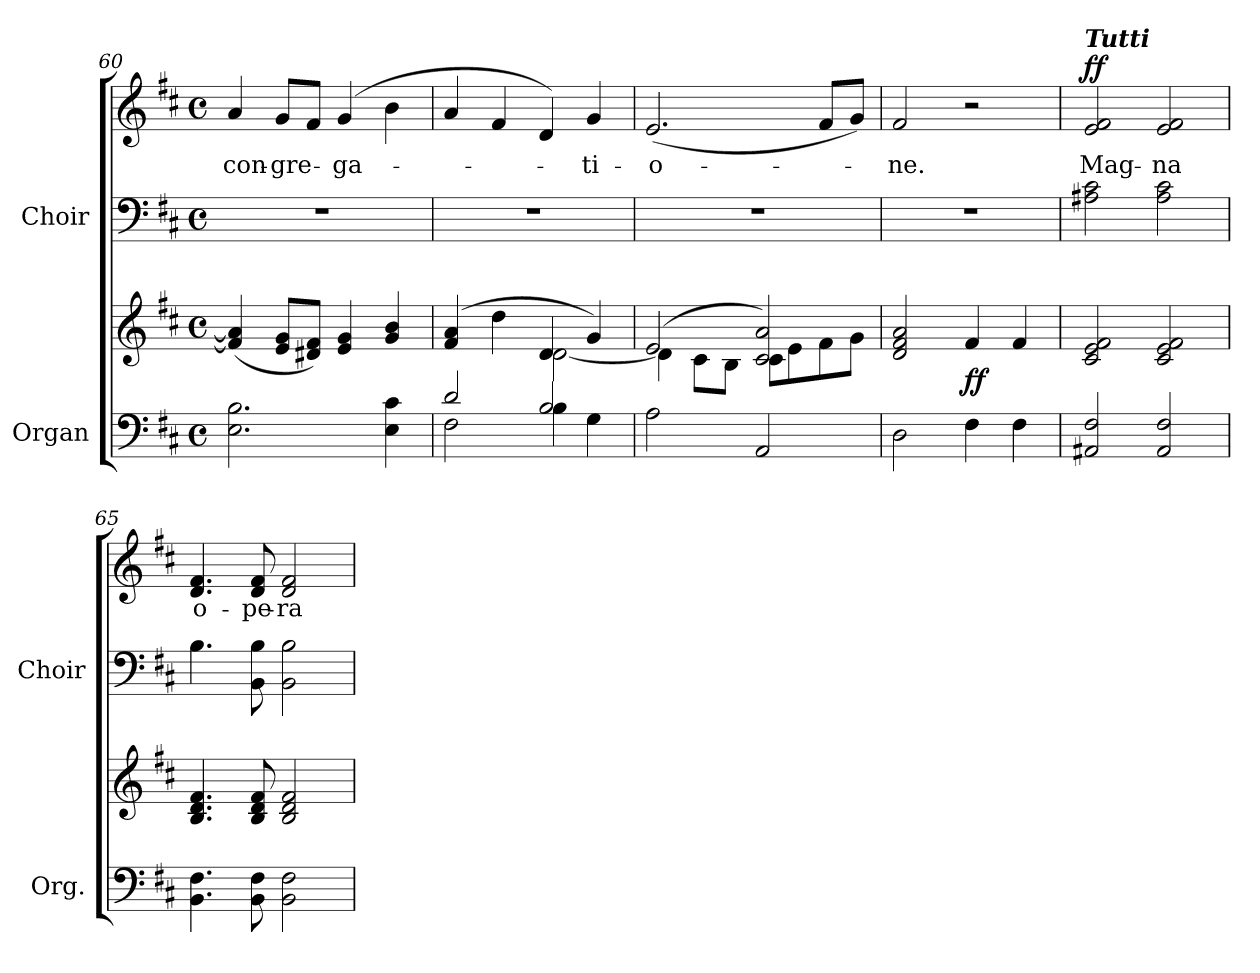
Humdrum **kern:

**kern	**kern	**dynam	**kern	**kern	**text	**dynam
*part2	*part2	*part2	*part1	*part1	*part1	*part1
*staff4	*staff3	*staff3/4	*staff2	*staff1	*staff1	*staff1/2
*I"Organ	*	*	*I"Choir	*	*	*
*I'Org.	*	*	*I'Choir	*	*	*
*clefF4	*clefG2	*	*clefF4	*clefG2	*	*
*k[f#c#]	*k[f#c#]	*	*k[f#c#]	*k[f#c#]	*	*
*D:	*D:	*	*D:	*D:	*	*
*M4/4	*M4/4	*	*M4/4	*M4/4	*	*
*met(c)	*met(c)	*	*met(c)	*met(c)	*	*
=60	=60	=60	=60	=60	=60	=60
!	!	!	!	!	!LO:LY:b:color=#000000	!
2.Ei\ 2.Bi	(4f#i/] 4ai]	.	1r	4ai/	con-	.
!	!	!	!	!	!LO:LY:b:color=#000000	!
.	8ei/ 8giL	.	.	8gi/L	-gre-	.
.	8d#Xi/ 8f#iJ)	.	.	8f#i/J	.	.
!	!	!	!	!	!LO:LY:b:color=#000000	!
.	4ei/ 4gi	.	.	(4gi/	-ga-	.
4Ei\ 4c#i	4gi/ 4bi	.	.	4bi\	.	.
=61	=61	=61	=61	=61	=61	=61
*^	*^	*	*	*	*	*
2di/	2F#i\	(4f#i/ 4ai	2ryy	.	1r	4ai/	.	.
.	.	4ddi\	.	.	.	4f#i/	.	.
2Bi/	4Bi\	4di/	[2di\	.	.	4di/)	.	.
!	!	!	!	!	!	!	!LO:LY:b:color=#000000	!
.	4Gi\	4gi/)	.	.	.	4gi/	-ti-	.
*v	*v	*	*	*	*	*	*	*
=62	=62	=62	=62	=62	=62	=62	=62
*^	*	*	*	*	*	*	*
!	!	!	!	!	!	!	!LO:LY:b:color=#000000	!
*v	*v	*	*	*	*	*	*	*
2Ai\	(2ei/	4di\]	.	1r	(2.ei/	-o-	.
.	.	8c#i\L	.	.	.	.	.
.	.	8Bi\J	.	.	.	.	.
2AAi/	2c#i/ 2ai)	8c#i\L	.	.	.	.	.
.	.	8ei\	.	.	.	.	.
.	.	8f#i\	.	.	8f#i/L	.	.
.	.	8gi\J	.	.	8gi/J)	.	.
*	*v	*v	*	*	*	*	*
=63	=63	=63	=63	=63	=63	=63
*	*^	*	*	*	*	*
!	!	!	!	!	!	!LO:LY:b:color=#000000	!
*	*v	*v	*	*	*	*	*
2Di\	2di/ 2f#i 2ai	.	1r	2f#i/	-ne.	.
4F#i\	4f#i/	ff	.	2r	.	.
4F#i\	4f#i/	.	.	.	.	.
!!LO:LB:g=z
=64	=64	=64	=64	=64	=64	=64
!	!	!	!	!LO:TX:a:Bi:t=Tutti	!	!
!	!	!	!	!	!LO:LY:b:color=#000000	!
2AA#Xi/ 2F#i	2c#i/ 2ei 2f#i	.	2A#Xi\ 2c#i	2ei/ 2f#i	Mag-	ff
!	!	!	!	!	!LO:LY:b:color=#000000	!
2AA#i/ 2F#i	2c#i/ 2ei 2f#i	.	2A#i\ 2c#i	2ei/ 2f#i	-na	.
=65	=65	=65	=65	=65	=65	=65
!	!	!	!	!	!LO:LY:b:color=#000000	!
4.BBi\ 4.F#i	4.Bi/ 4.di 4.f#i	.	4.Bi\	4.di/ 4.f#i	o-	.
!	!	!	!	!	!LO:LY:b:color=#000000	!
8BBi\ 8F#i	8Bi/ 8di 8f#i	.	8BBi\ 8Bi	8di/ 8f#i	-pe-	.
!	!	!	!	!	!LO:LY:b:color=#000000	!
2BBi\ 2F#i	2Bi/ 2di 2f#i	.	2BBi\ 2Bi	2di/ 2f#i	-ra	.
=	=	=	=	=	=	=
*-	*-	*-	*-	*-	*-	*-
